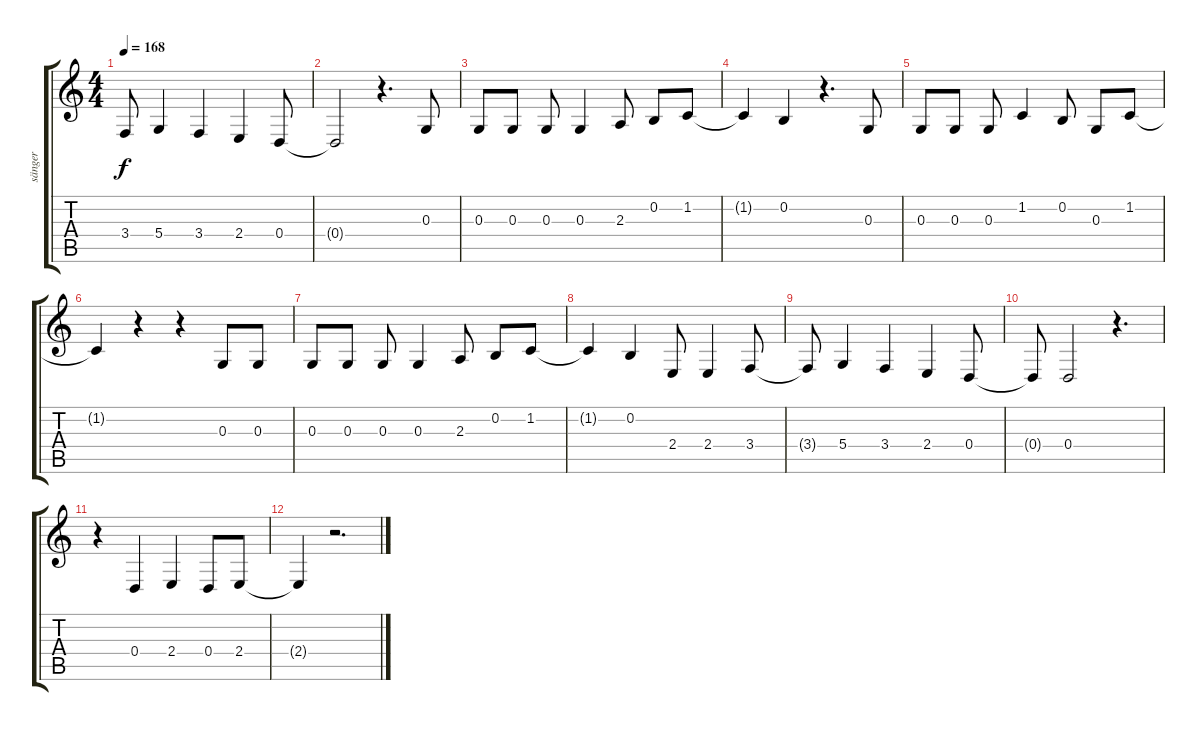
\track ("sänger" "sänger") {instrument oboe}
\staff {score tabs}
\tuning (E4 B3 G3 D3 A2 E2) {hide}
\ts (4 4)
\tempo 168
\clef g2
\ks c
3.4{t}.8{dy f} 5.4.4 3.4.4 2.4.4 0.4.8 |
0.4{t}.2 r.4{d} 0.3.8 |
0.3.8 0.3.8 0.3.8 0.3.4 2.3.8 0.2.8 1.2.8 |
1.2{t}.4 0.2.4 r.4{d} 0.3.8 |
0.3.8 0.3.8 0.3.8 1.2.4 0.2.8 0.3.8 1.2.8 |
1.2{t}.4 r.4 r.4 0.3.8 0.3.8 |
0.3.8 0.3.8 0.3.8 0.3.4 2.3.8 0.2.8 1.2.8 |
1.2{t}.4 0.2.4 2.4.8 2.4.4 3.4.8 |
3.4{t}.8 5.4.4 3.4.4 2.4.4 0.4.8 |
0.4{t}.8 0.4.2 r.4{d} |
r.4 0.4.4 2.4.4 0.4.8 2.4.8 |
2.4{t}.4 r.2{d}
